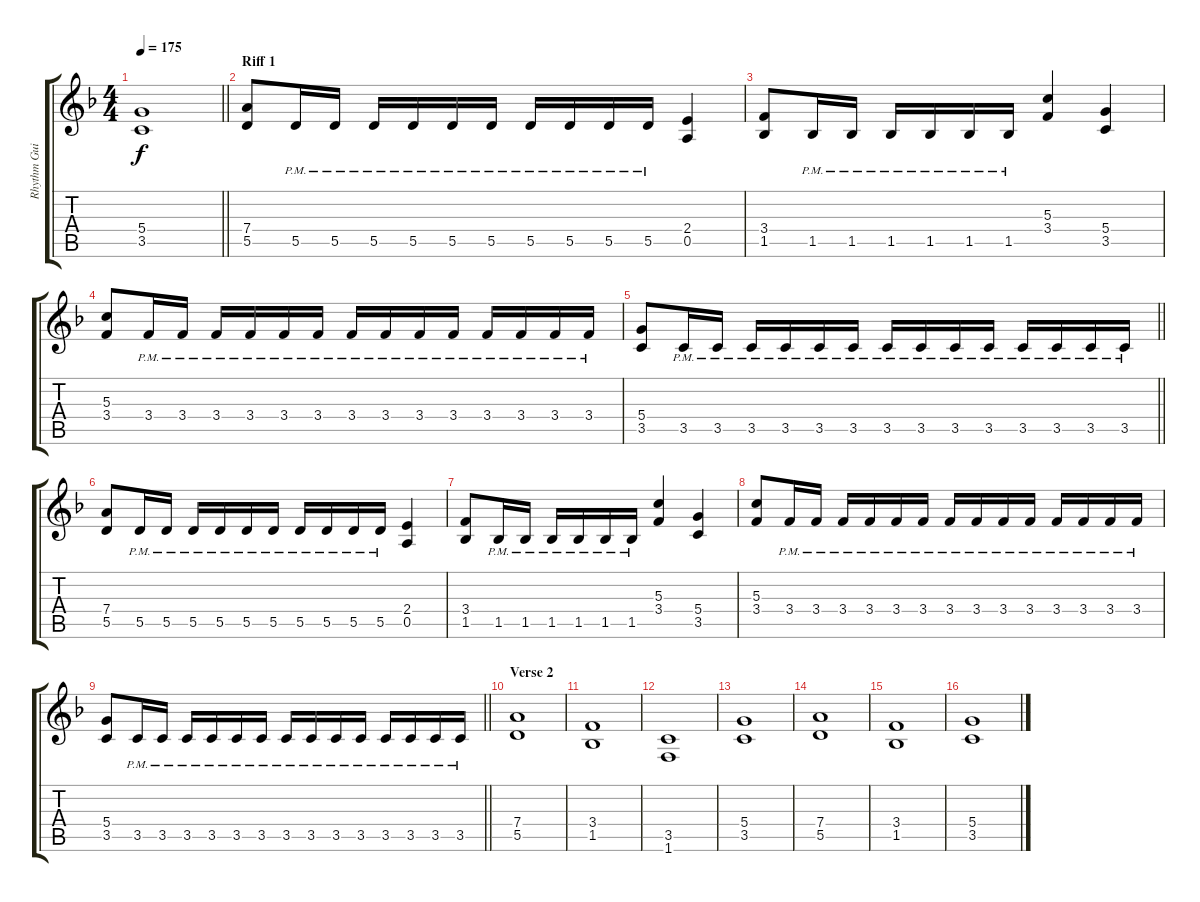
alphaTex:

\track ("Rhythm Guitar 2: Tapani Kangas" "Rhythm Gui") {instrument distortionguitar}
\staff {score tabs}
\tuning (E4 B3 G3 D3 A2 E2) {hide}
\ts (4 4)
\tempo 175
\clef g2
\barLineRight lightlight
\ks dminor
(5.4{t} 3.5{t}).1{dy f} |
\section ("" "Riff 1")
(7.4 5.5).8 5.5{pm}.16 5.5{pm}.16 5.5{pm}.16 5.5{pm}.16 5.5{pm}.16 5.5{pm}.16 5.5{pm}.16 5.5{pm}.16 5.5{pm}.16 5.5{pm}.16 (2.4 0.5).4 |
(3.4 1.5).8 1.5{pm}.16 1.5{pm}.16 1.5{pm}.16 1.5{pm}.16 1.5{pm}.16 1.5{pm}.16 (5.3 3.4).4 (5.4 3.5).4 |
(5.3 3.4).8 3.4{pm}.16 3.4{pm}.16 3.4{pm}.16 3.4{pm}.16 3.4{pm}.16 3.4{pm}.16 3.4{pm}.16 3.4{pm}.16 3.4{pm}.16 3.4{pm}.16 3.4{pm}.16 3.4{pm}.16 3.4{pm}.16 3.4{pm}.16 |
\barLineRight lightlight
(5.4 3.5).8 3.5{pm}.16 3.5{pm}.16 3.5{pm}.16 3.5{pm}.16 3.5{pm}.16 3.5{pm}.16 3.5{pm}.16 3.5{pm}.16 3.5{pm}.16 3.5{pm}.16 3.5{pm}.16 3.5{pm}.16 3.5{pm}.16 3.5{pm}.16 |
(7.4 5.5).8 5.5{pm}.16 5.5{pm}.16 5.5{pm}.16 5.5{pm}.16 5.5{pm}.16 5.5{pm}.16 5.5{pm}.16 5.5{pm}.16 5.5{pm}.16 5.5{pm}.16 (2.4 0.5).4 |
(3.4 1.5).8 1.5{pm}.16 1.5{pm}.16 1.5{pm}.16 1.5{pm}.16 1.5{pm}.16 1.5{pm}.16 (5.3 3.4).4 (5.4 3.5).4 |
(5.3 3.4).8 3.4{pm}.16 3.4{pm}.16 3.4{pm}.16 3.4{pm}.16 3.4{pm}.16 3.4{pm}.16 3.4{pm}.16 3.4{pm}.16 3.4{pm}.16 3.4{pm}.16 3.4{pm}.16 3.4{pm}.16 3.4{pm}.16 3.4{pm}.16 |
\barLineRight lightlight
(5.4 3.5).8 3.5{pm}.16 3.5{pm}.16 3.5{pm}.16 3.5{pm}.16 3.5{pm}.16 3.5{pm}.16 3.5{pm}.16 3.5{pm}.16 3.5{pm}.16 3.5{pm}.16 3.5{pm}.16 3.5{pm}.16 3.5{pm}.16 3.5{pm}.16 |
\section ("" "Verse 2")
(7.4 5.5).1 |
(3.4 1.5).1 |
(3.5 1.6).1 |
(5.4 3.5).1 |
(7.4 5.5).1 |
(3.4 1.5).1 |
(5.4 3.5).1
